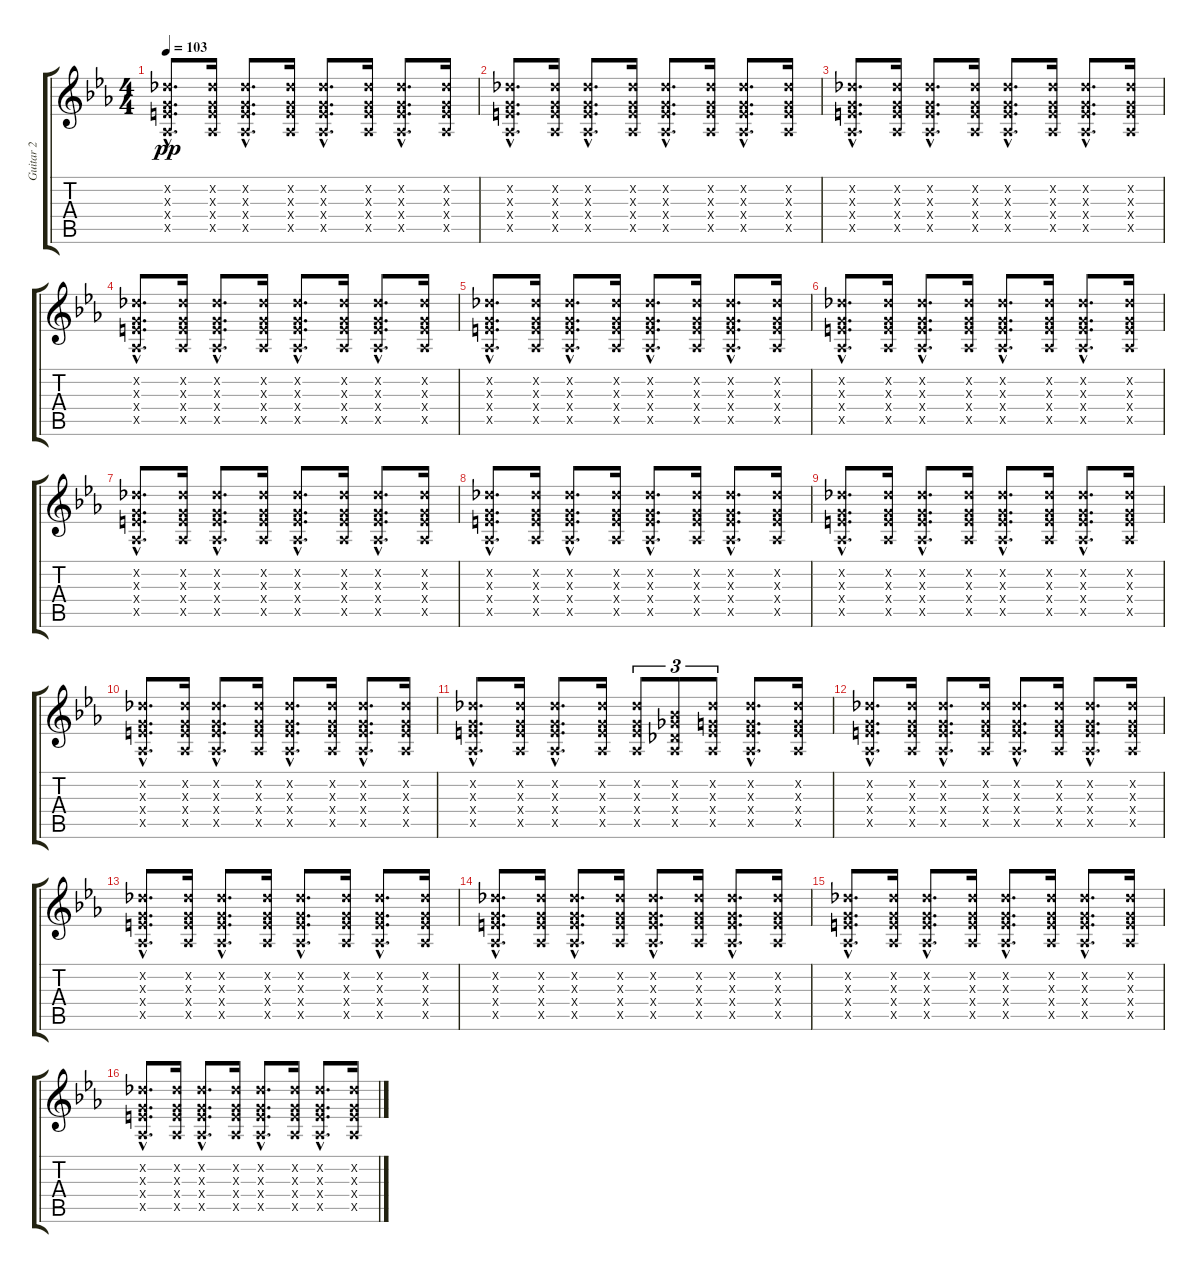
\track ("Guitar 2" "Guitar 2") {instrument electricguitarmuted}
\staff {score tabs}
\tuning (Eb4 Bb3 Gb3 Db3 Ab2 Eb2) {hide}
\ts (4 4)
\tempo 103
\clef g2
\ks eb
(3.2{hac x} 1.3{hac x} 3.4{hac x} 0.5{hac x}).8{d dy pp} (3.2{x} 1.3{x} 3.4{x} 0.5{x}).16 (3.2{hac x} 1.3{hac x} 3.4{hac x} 0.5{hac x}).8{d} (3.2{x} 1.3{x} 3.4{x} 0.5{x}).16 (3.2{hac x} 1.3{hac x} 3.4{hac x} 0.5{hac x}).8{d} (3.2{x} 1.3{x} 3.4{x} 0.5{x}).16 (3.2{hac x} 1.3{hac x} 3.4{hac x} 0.5{hac x}).8{d} (3.2{x} 1.3{x} 3.4{x} 0.5{x}).16 |
(3.2{hac x} 1.3{hac x} 3.4{hac x} 0.5{hac x}).8{d} (3.2{x} 1.3{x} 3.4{x} 0.5{x}).16 (3.2{hac x} 1.3{hac x} 3.4{hac x} 0.5{hac x}).8{d} (3.2{x} 1.3{x} 3.4{x} 0.5{x}).16 (3.2{hac x} 1.3{hac x} 3.4{hac x} 0.5{hac x}).8{d} (3.2{x} 1.3{x} 3.4{x} 0.5{x}).16 (3.2{hac x} 1.3{hac x} 3.4{hac x} 0.5{hac x}).8{d} (3.2{x} 1.3{x} 3.4{x} 0.5{x}).16 |
(3.2{hac x} 1.3{hac x} 3.4{hac x} 0.5{hac x}).8{d} (3.2{x} 1.3{x} 3.4{x} 0.5{x}).16 (3.2{hac x} 1.3{hac x} 3.4{hac x} 0.5{hac x}).8{d} (3.2{x} 1.3{x} 3.4{x} 0.5{x}).16 (3.2{hac x} 1.3{hac x} 3.4{hac x} 0.5{hac x}).8{d} (3.2{x} 1.3{x} 3.4{x} 0.5{x}).16 (3.2{hac x} 1.3{hac x} 3.4{hac x} 0.5{hac x}).8{d} (3.2{x} 1.3{x} 3.4{x} 0.5{x}).16 |
(3.2{hac x} 1.3{hac x} 3.4{hac x} 0.5{hac x}).8{d} (3.2{x} 1.3{x} 3.4{x} 0.5{x}).16 (3.2{hac x} 1.3{hac x} 3.4{hac x} 0.5{hac x}).8{d} (3.2{x} 1.3{x} 3.4{x} 0.5{x}).16 (3.2{hac x} 1.3{hac x} 3.4{hac x} 0.5{hac x}).8{d} (3.2{x} 1.3{x} 3.4{x} 0.5{x}).16 (3.2{hac x} 1.3{hac x} 3.4{hac x} 0.5{hac x}).8{d} (3.2{x} 1.3{x} 3.4{x} 0.5{x}).16 |
(3.2{hac x} 1.3{hac x} 3.4{hac x} 0.5{hac x}).8{d} (3.2{x} 1.3{x} 3.4{x} 0.5{x}).16 (3.2{hac x} 1.3{hac x} 3.4{hac x} 0.5{hac x}).8{d} (3.2{x} 1.3{x} 3.4{x} 0.5{x}).16 (3.2{hac x} 1.3{hac x} 3.4{hac x} 0.5{hac x}).8{d} (3.2{x} 1.3{x} 3.4{x} 0.5{x}).16 (3.2{hac x} 1.3{hac x} 3.4{hac x} 0.5{hac x}).8{d} (3.2{x} 1.3{x} 3.4{x} 0.5{x}).16 |
(3.2{hac x} 1.3{hac x} 3.4{hac x} 0.5{hac x}).8{d} (3.2{x} 1.3{x} 3.4{x} 0.5{x}).16 (3.2{hac x} 1.3{hac x} 3.4{hac x} 0.5{hac x}).8{d} (3.2{x} 1.3{x} 3.4{x} 0.5{x}).16 (3.2{hac x} 1.3{hac x} 3.4{hac x} 0.5{hac x}).8{d} (3.2{x} 1.3{x} 3.4{x} 0.5{x}).16 (3.2{hac x} 1.3{hac x} 3.4{hac x} 0.5{hac x}).8{d} (3.2{x} 1.3{x} 3.4{x} 0.5{x}).16 |
(3.2{hac x} 1.3{hac x} 3.4{hac x} 0.5{hac x}).8{d} (3.2{x} 1.3{x} 3.4{x} 0.5{x}).16 (3.2{hac x} 1.3{hac x} 3.4{hac x} 0.5{hac x}).8{d} (3.2{x} 1.3{x} 3.4{x} 0.5{x}).16 (3.2{hac x} 1.3{hac x} 3.4{hac x} 0.5{hac x}).8{d} (3.2{x} 1.3{x} 3.4{x} 0.5{x}).16 (3.2{hac x} 1.3{hac x} 3.4{hac x} 0.5{hac x}).8{d} (3.2{x} 1.3{x} 3.4{x} 0.5{x}).16 |
(3.2{hac x} 1.3{hac x} 3.4{hac x} 0.5{hac x}).8{d} (3.2{x} 1.3{x} 3.4{x} 0.5{x}).16 (3.2{hac x} 1.3{hac x} 3.4{hac x} 0.5{hac x}).8{d} (3.2{x} 1.3{x} 3.4{x} 0.5{x}).16 (3.2{hac x} 1.3{hac x} 3.4{hac x} 0.5{hac x}).8{d} (3.2{x} 1.3{x} 3.4{x} 0.5{x}).16 (3.2{hac x} 1.3{hac x} 3.4{hac x} 0.5{hac x}).8{d} (3.2{x} 1.3{x} 3.4{x} 0.5{x}).16 |
(3.2{hac x} 1.3{hac x} 3.4{hac x} 0.5{hac x}).8{d} (3.2{x} 1.3{x} 3.4{x} 0.5{x}).16 (3.2{hac x} 1.3{hac x} 3.4{hac x} 0.5{hac x}).8{d} (3.2{x} 1.3{x} 3.4{x} 0.5{x}).16 (3.2{hac x} 1.3{hac x} 3.4{hac x} 0.5{hac x}).8{d} (3.2{x} 1.3{x} 3.4{x} 0.5{x}).16 (3.2{hac x} 1.3{hac x} 3.4{hac x} 0.5{hac x}).8{d} (3.2{x} 1.3{x} 3.4{x} 0.5{x}).16 |
(3.2{hac x} 1.3{hac x} 3.4{hac x} 0.5{hac x}).8{d} (3.2{x} 1.3{x} 3.4{x} 0.5{x}).16 (3.2{hac x} 1.3{hac x} 3.4{hac x} 0.5{hac x}).8{d} (3.2{x} 1.3{x} 3.4{x} 0.5{x}).16 (3.2{hac x} 1.3{hac x} 3.4{hac x} 0.5{hac x}).8{d} (3.2{x} 1.3{x} 3.4{x} 0.5{x}).16 (3.2{hac x} 1.3{hac x} 3.4{hac x} 0.5{hac x}).8{d} (3.2{x} 1.3{x} 3.4{x} 0.5{x}).16 |
(3.2{hac x} 1.3{hac x} 3.4{hac x} 0.5{hac x}).8{d} (3.2{x} 1.3{x} 3.4{x} 0.5{x}).16 (3.2{hac x} 1.3{hac x} 3.4{hac x} 0.5{hac x}).8{d} (3.2{x} 1.3{x} 3.4{x} 0.5{x}).16 (3.2{x} 1.3{x} 3.4{x} 0.5{x}).8{tu (3 2)} (0.2{x} 0.3{x} 0.4{x} 0.5{x}).8{tu (3 2)} (3.2{x} 1.3{x} 3.4{x} 0.5{x}).8{tu (3 2)} (3.2{hac x} 1.3{hac x} 3.4{hac x} 0.5{hac x}).8{d} (3.2{x} 1.3{x} 3.4{x} 0.5{x}).16 |
(3.2{hac x} 1.3{hac x} 3.4{hac x} 0.5{hac x}).8{d} (3.2{x} 1.3{x} 3.4{x} 0.5{x}).16 (3.2{hac x} 1.3{hac x} 3.4{hac x} 0.5{hac x}).8{d} (3.2{x} 1.3{x} 3.4{x} 0.5{x}).16 (3.2{hac x} 1.3{hac x} 3.4{hac x} 0.5{hac x}).8{d} (3.2{x} 1.3{x} 3.4{x} 0.5{x}).16 (3.2{hac x} 1.3{hac x} 3.4{hac x} 0.5{hac x}).8{d} (3.2{x} 1.3{x} 3.4{x} 0.5{x}).16 |
(3.2{hac x} 1.3{hac x} 3.4{hac x} 0.5{hac x}).8{d} (3.2{x} 1.3{x} 3.4{x} 0.5{x}).16 (3.2{hac x} 1.3{hac x} 3.4{hac x} 0.5{hac x}).8{d} (3.2{x} 1.3{x} 3.4{x} 0.5{x}).16 (3.2{hac x} 1.3{hac x} 3.4{hac x} 0.5{hac x}).8{d} (3.2{x} 1.3{x} 3.4{x} 0.5{x}).16 (3.2{hac x} 1.3{hac x} 3.4{hac x} 0.5{hac x}).8{d} (3.2{x} 1.3{x} 3.4{x} 0.5{x}).16 |
(3.2{hac x} 1.3{hac x} 3.4{hac x} 0.5{hac x}).8{d} (3.2{x} 1.3{x} 3.4{x} 0.5{x}).16 (3.2{hac x} 1.3{hac x} 3.4{hac x} 0.5{hac x}).8{d} (3.2{x} 1.3{x} 3.4{x} 0.5{x}).16 (3.2{hac x} 1.3{hac x} 3.4{hac x} 0.5{hac x}).8{d} (3.2{x} 1.3{x} 3.4{x} 0.5{x}).16 (3.2{hac x} 1.3{hac x} 3.4{hac x} 0.5{hac x}).8{d} (3.2{x} 1.3{x} 3.4{x} 0.5{x}).16 |
(3.2{hac x} 1.3{hac x} 3.4{hac x} 0.5{hac x}).8{d} (3.2{x} 1.3{x} 3.4{x} 0.5{x}).16 (3.2{hac x} 1.3{hac x} 3.4{hac x} 0.5{hac x}).8{d} (3.2{x} 1.3{x} 3.4{x} 0.5{x}).16 (3.2{hac x} 1.3{hac x} 3.4{hac x} 0.5{hac x}).8{d} (3.2{x} 1.3{x} 3.4{x} 0.5{x}).16 (3.2{hac x} 1.3{hac x} 3.4{hac x} 0.5{hac x}).8{d} (3.2{x} 1.3{x} 3.4{x} 0.5{x}).16 |
(3.2{hac x} 1.3{hac x} 3.4{hac x} 0.5{hac x}).8{d} (3.2{x} 1.3{x} 3.4{x} 0.5{x}).16 (3.2{hac x} 1.3{hac x} 3.4{hac x} 0.5{hac x}).8{d} (3.2{x} 1.3{x} 3.4{x} 0.5{x}).16 (3.2{hac x} 1.3{hac x} 3.4{hac x} 0.5{hac x}).8{d} (3.2{x} 1.3{x} 3.4{x} 0.5{x}).16 (3.2{hac x} 1.3{hac x} 3.4{hac x} 0.5{hac x}).8{d} (3.2{x} 1.3{x} 3.4{x} 0.5{x}).16
